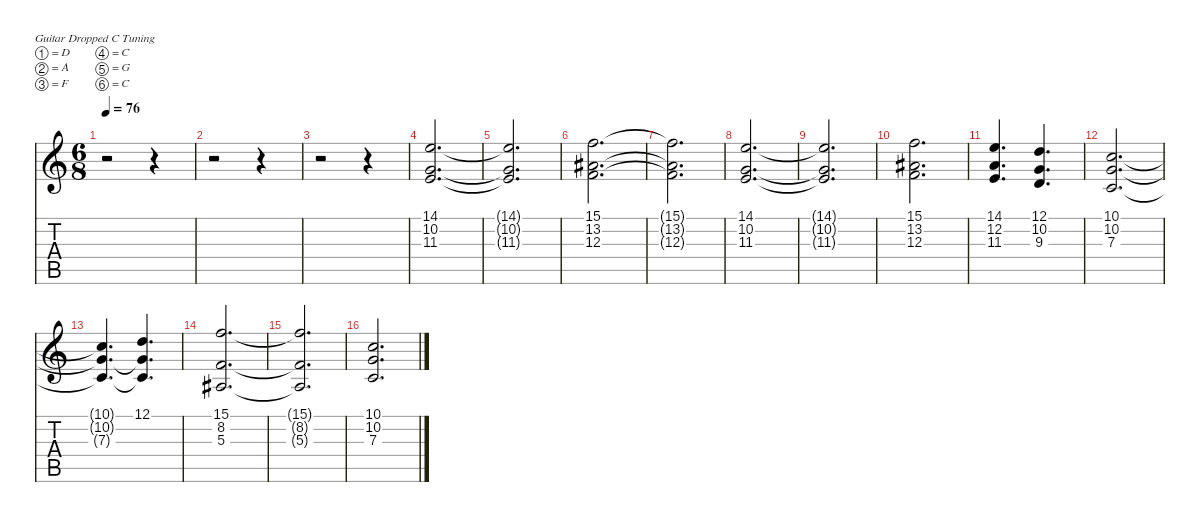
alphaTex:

\defaultSystemsLayout 4
\hideDynamics
\bracketExtendMode nobrackets
\singleTrackTrackNamePolicy hidden
\multiTrackTrackNamePolicy hidden
\firstSystemTrackNameMode fullname
\firstSystemTrackNameOrientation horizontal
\otherSystemsTrackNameOrientation horizontal
\track ("Synth" "vln.") {instrument synthstrings1}
\staff {score tabs}
\tuning (D4 A3 F3 C3 G2 C2)
\ts (6 8)
\tempo 76
\clef g2
\ks c
r.2{dy f beam Down} r.4{beam Down} |
r.2{beam Down} r.4{beam Down} |
r.2{beam Down} r.4{beam Down} |
(14.1 10.2 11.3).2{d beam Up} |
(14.1{t} 10.2{t} 11.3{t}).2{d beam Up} |
(15.1 13.2{acc #} 12.3).2{d beam Down} |
(15.1{t} 13.2{t acc #} 12.3{t}).2{d beam Down} |
(14.1 10.2 11.3).2{d beam Up} |
(14.1{t} 10.2{t} 11.3{t}).2{d beam Up} |
(15.1 13.2{acc #} 12.3).2{d beam Down} |
(14.1 12.2 11.3).4{d beam Up} (12.1 10.2 9.3).4{d beam Up} |
(10.1 10.2 7.3).2{d beam Up} |
(10.1{t} 10.2{t} 7.3{t}).4{d beam Up} (12.1 10.2{t} 7.3{t}).4{d beam Up} |
(15.1 8.2 5.3{acc #}).2{d beam Up} |
(15.1{t} 8.2{t} 5.3{t acc #}).2{d beam Up} |
(10.1 10.2 7.3).2{d beam Up}
